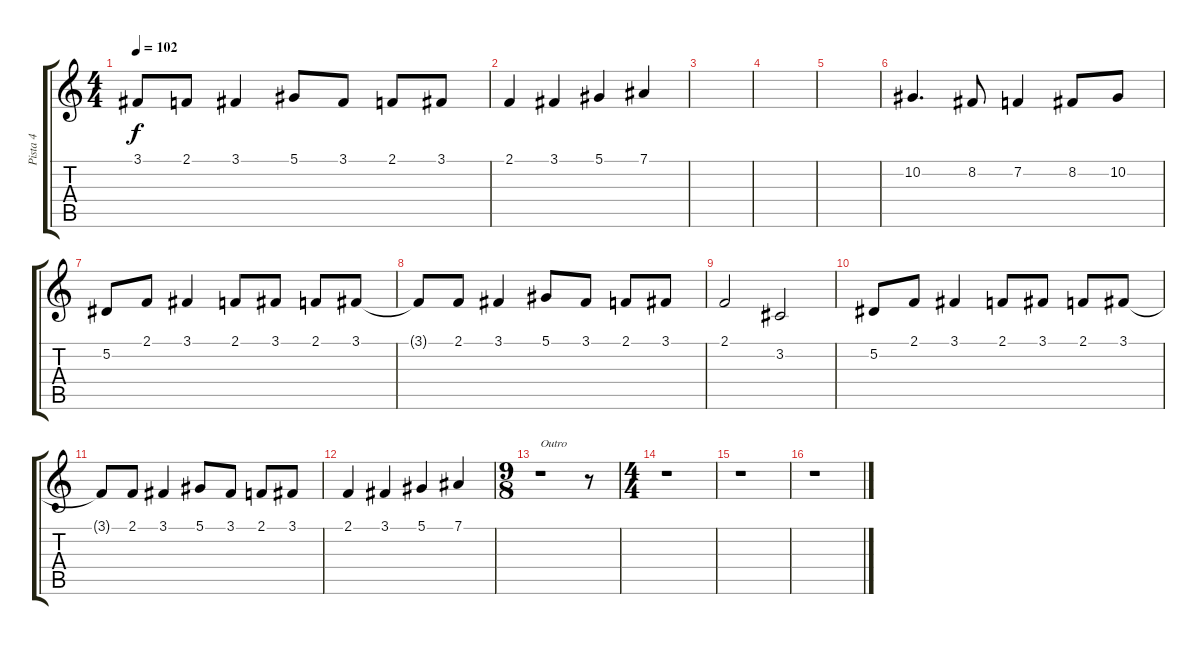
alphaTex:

\track ("Pista 4" "Pista 4") {instrument brightacousticpiano}
\staff {score tabs}
\tuning (Eb4 Bb3 Gb3 Db3 Ab2 Eb2) {hide}
\ts (4 4)
\tempo 102
\clef g2
\ks c
3.1{t}.8{dy f} 2.1.8 3.1.4 5.1.8 3.1.8 2.1.8 3.1.8 |
2.1.4 3.1.4 5.1.4 7.1.4 |
|
|
|
10.2.4{d} 8.2.8 7.2.4 8.2.8 10.2.8 |
5.2.8 2.1.8 3.1.4 2.1.8 3.1.8 2.1.8 3.1.8 |
3.1{t}.8 2.1.8 3.1.4 5.1.8 3.1.8 2.1.8 3.1.8 |
2.1.2 3.2.2 |
5.2.8 2.1.8 3.1.4 2.1.8 3.1.8 2.1.8 3.1.8 |
3.1{t}.8 2.1.8 3.1.4 5.1.8 3.1.8 2.1.8 3.1.8 |
2.1.4 3.1.4 5.1.4 7.1.4 |
\ts (9 8)
r.1{txt "Outro"} r.8 |
\ts (4 4)
r.1 |
r.1 |
r.1
